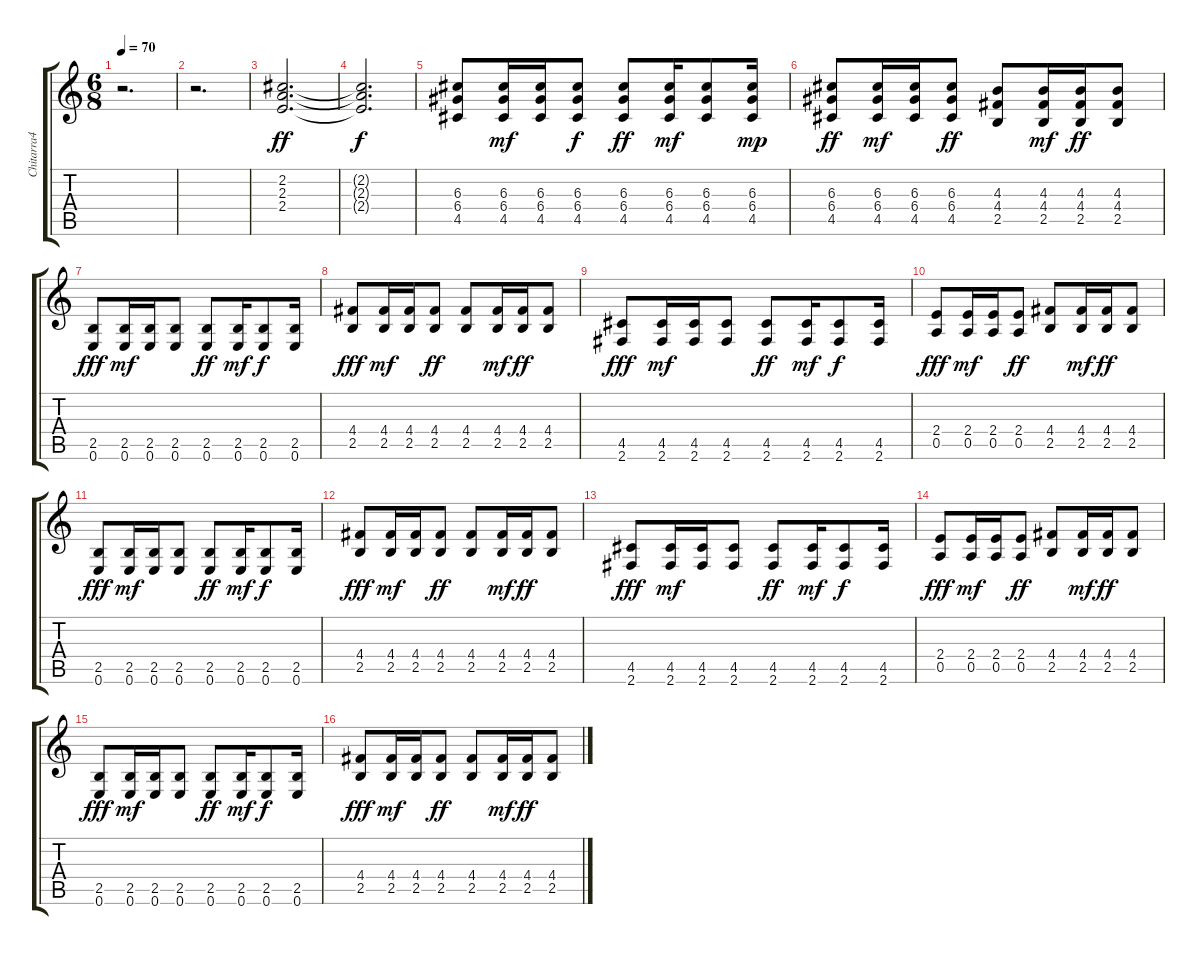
\track ("Chitarra4" "Chitarra4") {instrument acousticguitarnylon}
\staff {score tabs}
\tuning (E4 B3 G3 D3 A2 E2) {hide}
\ts (6 8)
\tempo 70
\clef g2
\ks c
r.2{d dy ff} |
r.2{d} |
(2.2 2.3 2.4).2{d} |
(2.2{t} 2.3{t} 2.4{t}).2{d dy f} |
(6.3 6.4 4.5).8 (6.3 6.4 4.5).16{dy mf} (6.3 6.4 4.5).16 (6.3 6.4 4.5).8{dy f} (6.3 6.4 4.5).8{dy ff} (6.3 6.4 4.5).16{dy mf} (6.3 6.4 4.5).8 (6.3 6.4 4.5).16{dy mp} |
(6.3 6.4 4.5).8{dy ff} (6.3 6.4 4.5).16{dy mf} (6.3 6.4 4.5).16 (6.3 6.4 4.5).8{dy ff} (4.3 4.4 2.5).8 (4.3 4.4 2.5).16{dy mf} (4.3 4.4 2.5).16{dy ff} (4.3 4.4 2.5).8 |
(2.5 0.6).8{dy fff} (2.5 0.6).16{dy mf} (2.5 0.6).16 (2.5 0.6).8 (2.5 0.6).8{dy ff} (2.5 0.6).16{dy mf} (2.5 0.6).8{dy f} (2.5 0.6).16 |
(4.4 2.5).8{dy fff} (4.4 2.5).16{dy mf} (4.4 2.5).16 (4.4 2.5).8{dy ff} (4.4 2.5).8 (4.4 2.5).16{dy mf} (4.4 2.5).16{dy ff} (4.4 2.5).8 |
(4.5 2.6).8{dy fff} (4.5 2.6).16{dy mf} (4.5 2.6).16 (4.5 2.6).8 (4.5 2.6).8{dy ff} (4.5 2.6).16{dy mf} (4.5 2.6).8{dy f} (4.5 2.6).16 |
(2.4 0.5).8{dy fff} (2.4 0.5).16{dy mf} (2.4 0.5).16 (2.4 0.5).8{dy ff} (4.4 2.5).8 (4.4 2.5).16{dy mf} (4.4 2.5).16{dy ff} (4.4 2.5).8 |
(2.5 0.6).8{dy fff} (2.5 0.6).16{dy mf} (2.5 0.6).16 (2.5 0.6).8 (2.5 0.6).8{dy ff} (2.5 0.6).16{dy mf} (2.5 0.6).8{dy f} (2.5 0.6).16 |
(4.4 2.5).8{dy fff} (4.4 2.5).16{dy mf} (4.4 2.5).16 (4.4 2.5).8{dy ff} (4.4 2.5).8 (4.4 2.5).16{dy mf} (4.4 2.5).16{dy ff} (4.4 2.5).8 |
(4.5 2.6).8{dy fff} (4.5 2.6).16{dy mf} (4.5 2.6).16 (4.5 2.6).8 (4.5 2.6).8{dy ff} (4.5 2.6).16{dy mf} (4.5 2.6).8{dy f} (4.5 2.6).16 |
(2.4 0.5).8{dy fff} (2.4 0.5).16{dy mf} (2.4 0.5).16 (2.4 0.5).8{dy ff} (4.4 2.5).8 (4.4 2.5).16{dy mf} (4.4 2.5).16{dy ff} (4.4 2.5).8 |
(2.5 0.6).8{dy fff} (2.5 0.6).16{dy mf} (2.5 0.6).16 (2.5 0.6).8 (2.5 0.6).8{dy ff} (2.5 0.6).16{dy mf} (2.5 0.6).8{dy f} (2.5 0.6).16 |
(4.4 2.5).8{dy fff} (4.4 2.5).16{dy mf} (4.4 2.5).16 (4.4 2.5).8{dy ff} (4.4 2.5).8 (4.4 2.5).16{dy mf} (4.4 2.5).16{dy ff} (4.4 2.5).8
